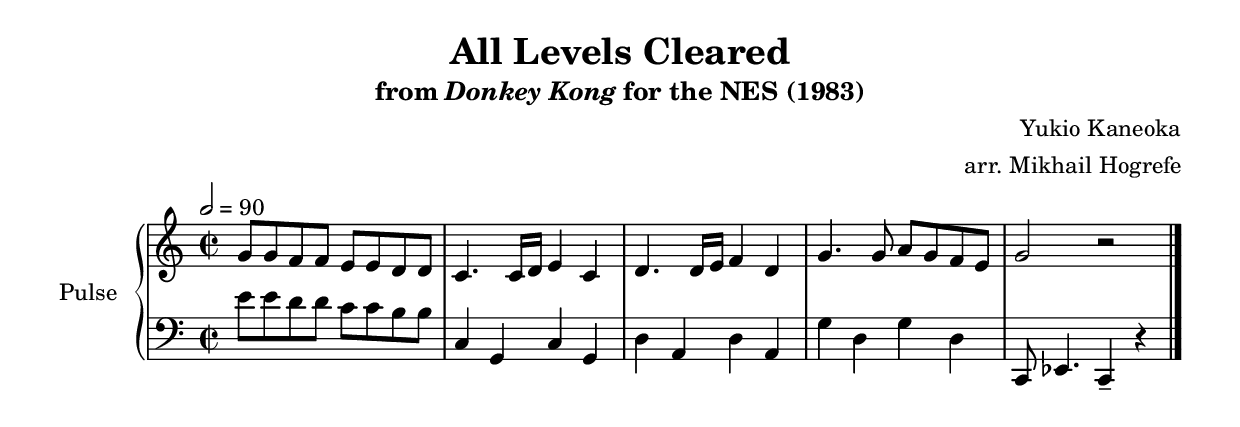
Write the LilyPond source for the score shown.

\version "2.22.0"

\book {
    \header {
        title = "All Levels Cleared"
        subtitle = \markup { "from" {\italic "Donkey Kong"} "for the NES (1983)" }
        composer = "Yukio Kaneoka"
        arranger = "arr. Mikhail Hogrefe"
    }

    \score {
        {
            \new GrandStaff <<
                \set GrandStaff.instrumentName = "Pulse"
                \set GrandStaff.shortInstrumentName = "P."
                \new Staff \relative c'' {
\key c \major
g8 g f f e e d d |
c4. c16 d e4 c |
d4. d16 e f4 d |
g4. g8 a g f e |
g2 r |

                }

                \new Staff \relative c' {
\key c \major
\clef bass
\time 2/2
\tempo 2 = 90
e8 e d d c c b b |
c,4 g c g |
d'4 a d a |
g'4 d g d |
c,8 ees4. c4-- r |
\bar "|."
                }
            >>
        }
        \layout {
            \context {
                \Staff
                \RemoveEmptyStaves
            }
            \context {
                \DrumStaff
                \RemoveEmptyStaves
            }
        }
        \midi {}
    }
}
